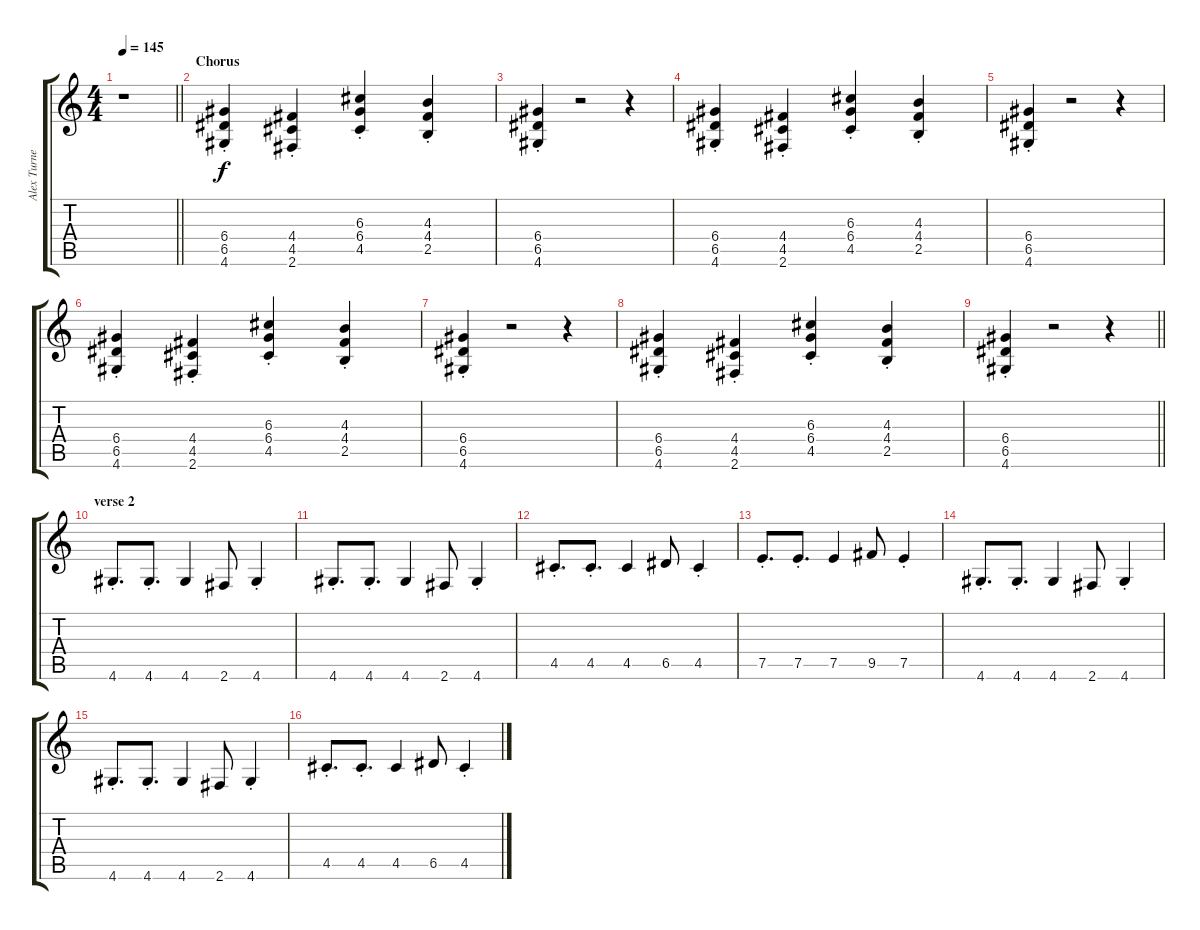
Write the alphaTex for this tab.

\track ("Alex Turner - Lead" "Alex Turne") {instrument distortionguitar}
\staff {score tabs}
\tuning (E4 B3 G3 D3 A2 E2) {hide}
\ts (4 4)
\tempo 145
\clef g2
\barLineRight lightlight
\ks c
r.1{dy f} |
\section ("" "Chorus")
(6.4{st} 6.5{st} 4.6{st}).4 (4.4{st} 4.5{st} 2.6{st}).4 (6.3{st} 6.4{st} 4.5{st}).4 (4.3{st} 4.4{st} 2.5{st}).4 |
(6.4{st} 6.5{st} 4.6{st}).4 r.2 r.4 |
(6.4{st} 6.5{st} 4.6{st}).4 (4.4{st} 4.5{st} 2.6{st}).4 (6.3{st} 6.4{st} 4.5{st}).4 (4.3{st} 4.4{st} 2.5{st}).4 |
(6.4{st} 6.5{st} 4.6{st}).4 r.2 r.4 |
(6.4{st} 6.5{st} 4.6{st}).4 (4.4{st} 4.5{st} 2.6{st}).4 (6.3{st} 6.4{st} 4.5{st}).4 (4.3{st} 4.4{st} 2.5{st}).4 |
(6.4{st} 6.5{st} 4.6{st}).4 r.2 r.4 |
(6.4{st} 6.5{st} 4.6{st}).4 (4.4{st} 4.5{st} 2.6{st}).4 (6.3{st} 6.4{st} 4.5{st}).4 (4.3{st} 4.4{st} 2.5{st}).4 |
\barLineRight lightlight
(6.4{st} 6.5{st} 4.6{st}).4 r.2 r.4 |
\section ("" "verse 2")
4.6{st}.8{d} 4.6{st}.8{d} 4.6.4 2.6.8 4.6{st}.4 |
4.6{st}.8{d} 4.6{st}.8{d} 4.6.4 2.6.8 4.6{st}.4 |
4.5{st}.8{d} 4.5{st}.8{d} 4.5.4 6.5.8 4.5{st}.4 |
7.5{st}.8{d} 7.5{st}.8{d} 7.5.4 9.5.8 7.5{st}.4 |
4.6{st}.8{d} 4.6{st}.8{d} 4.6.4 2.6.8 4.6{st}.4 |
4.6{st}.8{d} 4.6{st}.8{d} 4.6.4 2.6.8 4.6{st}.4 |
4.5{st}.8{d} 4.5{st}.8{d} 4.5.4 6.5.8 4.5{st}.4
